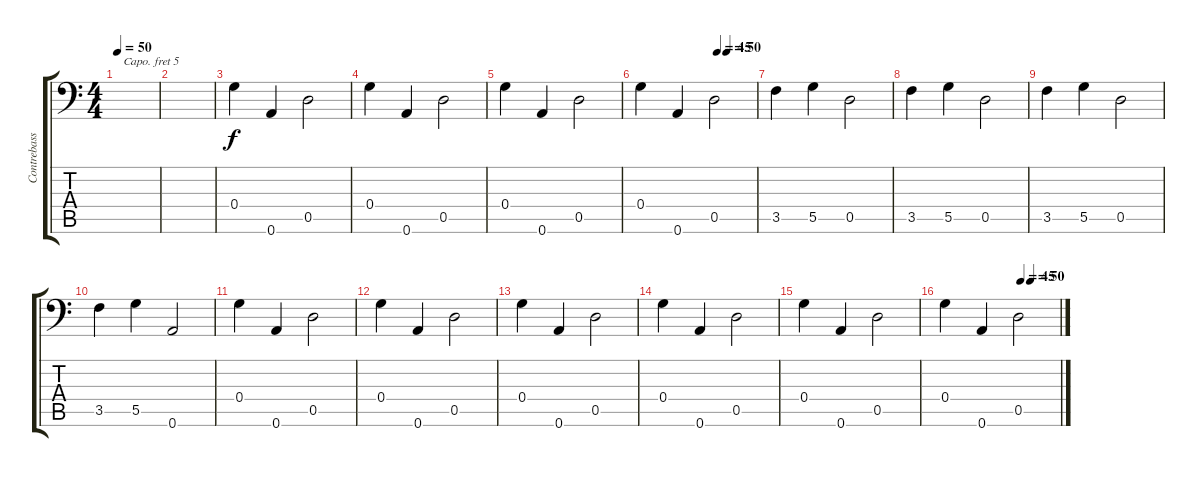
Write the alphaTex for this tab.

\track ("Contrebasse" "Contrebass") {instrument fretlessbass}
\staff {score tabs}
\capo 5
\tuning (E4 B3 G3 D2 A1 E1) {hide}
\ts (4 4)
\tempo 50
\clef f4
\ks c
|
|
0.4.4 0.6.4 0.5.2 |
0.4.4 0.6.4 0.5.2 |
0.4.4 0.6.4 0.5.2 |
\tempo (45 0.6666666666666666)
\tempo (50 0.75)
0.4.4 0.6.4 0.5.2 |
3.5.4 5.5.4 0.5.2 |
3.5.4 5.5.4 0.5.2 |
3.5.4 5.5.4 0.5.2 |
3.5.4 5.5.4 0.6.2 |
0.4.4 0.6.4 0.5.2 |
0.4.4 0.6.4 0.5.2 |
0.4.4 0.6.4 0.5.2 |
0.4.4 0.6.4 0.5.2 |
0.4.4 0.6.4 0.5.2 |
\tempo (45 0.6666666666666666)
\tempo (50 0.75)
0.4.4 0.6.4 0.5.2
